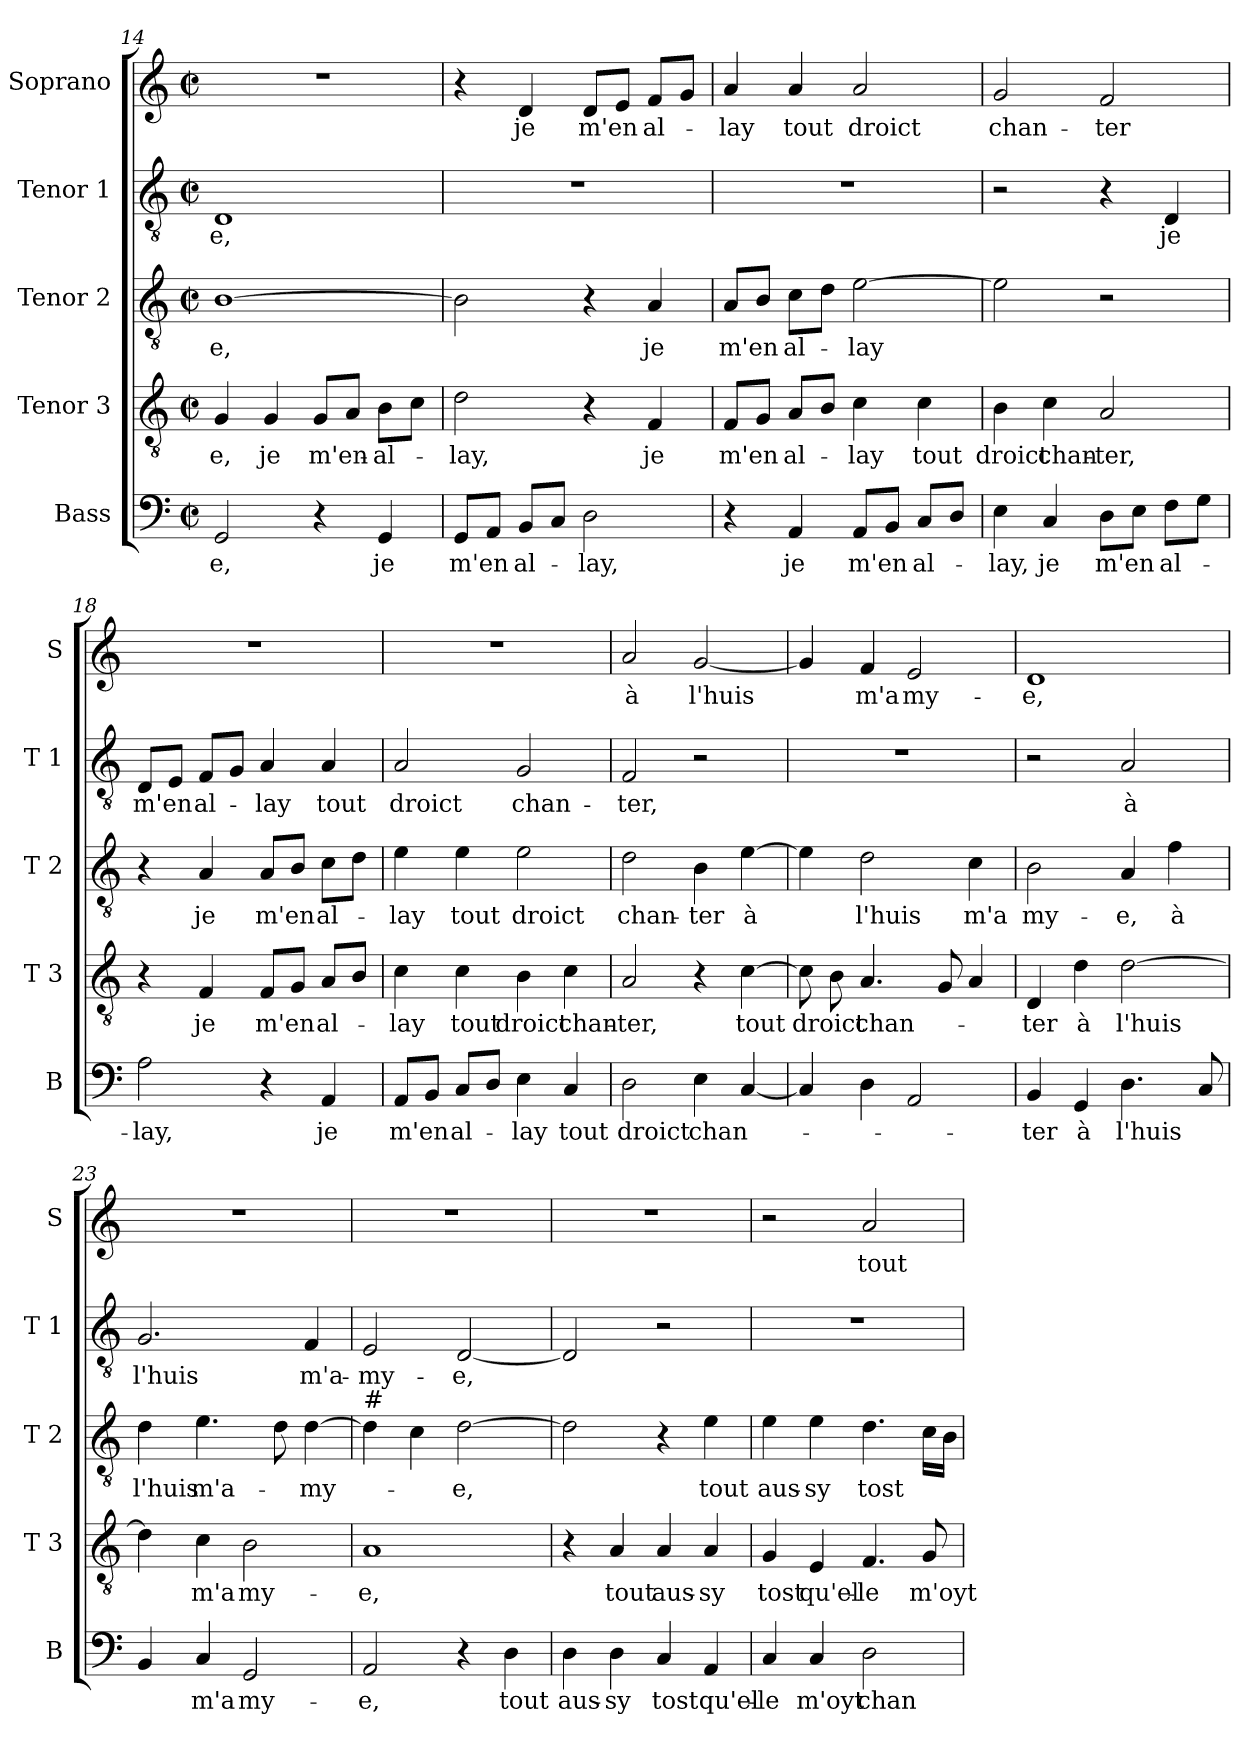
**kern	**text	**kern	**text	**kern	**text	**kern	**text	**kern	**text
*part5	*part5	*part4	*part4	*part3	*part3	*part2	*part2	*part1	*part1
*staff5	*staff5	*staff4	*staff4	*staff3	*staff3	*staff2	*staff2	*staff1	*staff1
*I"Bass	*	*I"Tenor 3	*	*I"Tenor 2	*	*I"Tenor 1	*	*I"Soprano	*
*I'B	*	*I'T 3	*	*I'T 2	*	*I'T 1	*	*I'S	*
*clefF4	*	*clefGv2	*	*clefGv2	*	*clefGv2	*	*clefG2	*
*k[]	*	*k[]	*	*k[]	*	*k[]	*	*k[]	*
*C:	*	*C:	*	*C:	*	*C:	*	*C:	*
*M2/2	*	*M2/2	*	*M2/2	*	*M2/2	*	*M2/2	*
*met(c|)	*	*met(c|)	*	*met(c|)	*	*met(c|)	*	*met(c|)	*
=14	=14	=14	=14	=14	=14	=14	=14	=14	=14
2GG/	-e,	4G/	-e,	[1B	-e,	1D	-e,	1r	.
.	.	4G/	je	.	.	.	.	.	.
4r	.	8G/L	m'en-	.	.	.	.	.	.
.	.	8A/J	.	.	.	.	.	.	.
4GG/	je	8B\L	-al-	.	.	.	.	.	.
.	.	8c\J	.	.	.	.	.	.	.
=15	=15	=15	=15	=15	=15	=15	=15	=15	=15
8GG/L	m'en	2d\	-lay,	2B\]	.	1r	.	4r	.
8AA/J	.	.	.	.	.	.	.	.	.
8BB/L	al-	.	.	.	.	.	.	4d/	je
8C/J	.	.	.	.	.	.	.	.	.
2D\	-lay,	4r	.	4r	.	.	.	8d/L	m'en
.	.	.	.	.	.	.	.	8e/J	.
.	.	4F/	je	4A/	je	.	.	8f/L	al-
.	.	.	.	.	.	.	.	8g/J	.
!!LO:LB:g=z
=16	=16	=16	=16	=16	=16	=16	=16	=16	=16
4r	.	8F/L	m'en	8A/L	m'en	1r	.	4a/	-lay
.	.	8G/J	.	8B/J	.	.	.	.	.
4AA/	je	8A/L	al-	8c\L	al-	.	.	4a/	tout
.	.	8B/J	.	8d\J	.	.	.	.	.
8AA/L	m'en	4c\	-lay	[2e\	-lay	.	.	2a/	droict
8BB/J	.	.	.	.	.	.	.	.	.
8C/L	al-	4c\	tout	.	.	.	.	.	.
8D/J	.	.	.	.	.	.	.	.	.
=17	=17	=17	=17	=17	=17	=17	=17	=17	=17
4E\	-lay,	4B\	droict	2e\]	.	2r	.	2g/	chan-
4C/	je	4c\	chan-	.	.	.	.	.	.
8D\L	m'en	2A/	-ter,	2r	.	4r	.	2f/	-ter
8E\J	.	.	.	.	.	.	.	.	.
8F\L	al-	.	.	.	.	4D/	je	.	.
8G\J	.	.	.	.	.	.	.	.	.
=18	=18	=18	=18	=18	=18	=18	=18	=18	=18
2A\	-lay,	4r	.	4r	.	8D/L	m'en	1r	.
.	.	.	.	.	.	8E/J	.	.	.
.	.	4F/	je	4A/	je	8F/L	al-	.	.
.	.	.	.	.	.	8G/J	.	.	.
4r	.	8F/L	m'en	8A/L	m'en	4A/	-lay	.	.
.	.	8G/J	.	8B/J	.	.	.	.	.
4AA/	je	8A/L	al-	8c\L	al-	4A/	tout	.	.
.	.	8B/J	.	8d\J	.	.	.	.	.
=19	=19	=19	=19	=19	=19	=19	=19	=19	=19
8AA/L	m'en	4c\	-lay	4e\	-lay	2A/	droict	1r	.
8BB/J	.	.	.	.	.	.	.	.	.
8C/L	al-	4c\	tout	4e\	tout	.	.	.	.
8D/J	.	.	.	.	.	.	.	.	.
4E\	-lay	4B\	droict	2e\	droict	2G/	chan-	.	.
4C/	tout	4c\	chan-	.	.	.	.	.	.
=20	=20	=20	=20	=20	=20	=20	=20	=20	=20
2D\	droict	2A/	-ter,	2d\	chan-	2F/	-ter,	2a/	à
4E\	chan-	4r	.	4B\	-ter	2r	.	[2g/	l'huis
[4C/	.	[4c\	tout	[4e\	à	.	.	.	.
!!LO:LB:g=z
=21	=21	=21	=21	=21	=21	=21	=21	=21	=21
4C/]	.	8c\]	droict	4e\]	.	1r	.	4g/]	.
.	.	8B\	.	.	.	.	.	.	.
4D\	.	4.A/	chan-	2d\	l'huis	.	.	4f/	m'a
2AA/	.	.	.	.	.	.	.	2e/	my-
.	.	8G/	.	.	.	.	.	.	.
.	.	4A/	.	4c\	m'a	.	.	.	.
=22	=22	=22	=22	=22	=22	=22	=22	=22	=22
4BB/	-ter	4D/	-ter	2B\	my-	2r	.	1d	-e,
4GG/	à	4d\	à	.	.	.	.	.	.
4.D\	l'huis	[2d\	l'huis	4A/	-e,	2A/	à	.	.
.	.	.	.	4f\	à	.	.	.	.
8C/	.	.	.	.	.	.	.	.	.
=23	=23	=23	=23	=23	=23	=23	=23	=23	=23
4BB/	.	4d\]	.	4d\	l'huis	2.G/	l'huis	1r	.
4C/	m'a	4c\	m'a	4.e\	m'a-	.	.	.	.
2GG/	my-	2B\	my-	.	.	.	.	.	.
.	.	.	.	8d\	.	.	.	.	.
.	.	.	.	[4d\	-my-	4F/	m'a-	.	.
=24	=24	=24	=24	=24	=24	=24	=24	=24	=24
!	!	!	!	!LO:TX:a:t=#	!	!	!	!	!
2AA/	-e,	1A	-e,	4d\]	.	2E/	-my-	1r	.
.	.	.	.	4c\	.	.	.	.	.
4r	.	.	.	[2d\	-e,	[2D/	-e,	.	.
4D\	tout	.	.	.	.	.	.	.	.
=25	=25	=25	=25	=25	=25	=25	=25	=25	=25
4D\	aus-	4r	.	2d\]	.	2D/]	.	1r	.
4D\	-sy	4A/	tout	.	.	.	.	.	.
4C/	tost	4A/	aus-	4r	.	2r	.	.	.
4AA/	qu'el-	4A/	-sy	4e\	tout	.	.	.	.
=26	=26	=26	=26	=26	=26	=26	=26	=26	=26
4C/	-le	4G/	tost	4e\	aus-	1r	.	2r	.
4C/	m'oyt	4E/	qu'el-	4e\	-sy	.	.	.	.
2D\	chan-	4.F/	-le	4.d\	tost	.	.	2a/	tout
.	.	8G/	m'oyt	16c\LL	.	.	.	.	.
.	.	.	.	16B\JJ	.	.	.	.	.
=	=	=	=	=	=	=	=	=	=
*-	*-	*-	*-	*-	*-	*-	*-	*-	*-
